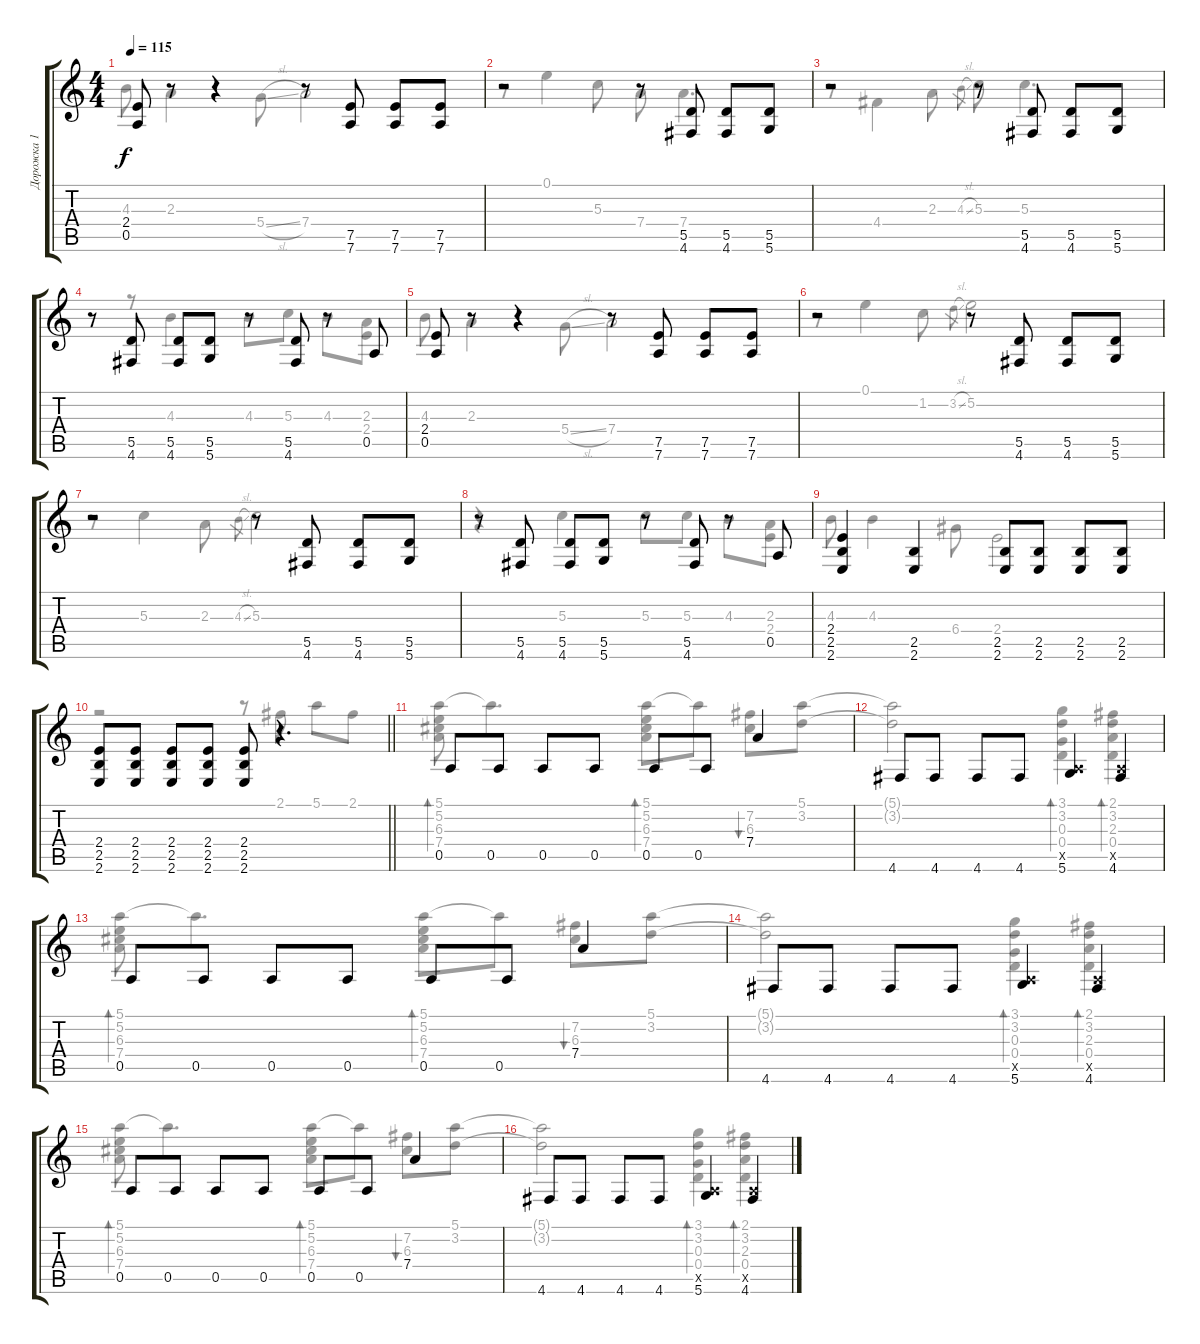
\track ("Дорожка 1" "Дорожка 1") {instrument acousticguitarsteel}
\staff {score tabs}
\tuning (E4 B3 G3 D3 A2 D2) {hide}
\voice
\ts (4 4)
\tempo 115
\clef g2
\ks c
(2.4 0.5).8{dy f} r.8 r.4 r.8 (7.5 7.6).8 (7.5 7.6).8 (7.5 7.6).8 |
r.2 r.8 (5.5 4.6).8 (5.5 4.6).8 (5.5 5.6).8 |
r.2 r.8 (5.5 4.6).8 (5.5 4.6).8 (5.5 5.6).8 |
r.8 (5.5 4.6).8 (5.5 4.6).8 (5.5 5.6).8 r.8 (5.5 4.6).8 r.8 0.5.8 |
(2.4 0.5).8 r.8 r.4 r.8 (7.5 7.6).8 (7.5 7.6).8 (7.5 7.6).8 |
r.2 r.8 (5.5 4.6).8 (5.5 4.6).8 (5.5 5.6).8 |
r.2 r.8 (5.5 4.6).8 (5.5 4.6).8 (5.5 5.6).8 |
r.8 (5.5 4.6).8 (5.5 4.6).8 (5.5 5.6).8 r.8 (5.5 4.6).8 r.8 0.5.8 |
(2.4 2.5 2.6).4 (2.5 2.6).4 (2.5 2.6).8 (2.5 2.6).8 (2.5 2.6).8 (2.5 2.6).8 |
\barLineRight lightlight
(2.4 2.5 2.6).8 (2.4 2.5 2.6).8 (2.4 2.5 2.6).8 (2.4 2.5 2.6).8 (2.4 2.5 2.6).8 r.4{d} |
\section ("" "")
0.5.8 0.5.8 0.5.8 0.5.8 0.5.8 0.5.8 7.4.4 |
4.6.8 4.6.8 4.6.8 4.6.8 (0.5{x} 5.6).4 (0.5{x} 4.6).4 |
0.5.8 0.5.8 0.5.8 0.5.8 0.5.8 0.5.8 7.4.4 |
4.6.8 4.6.8 4.6.8 4.6.8 (0.5{x} 5.6).4 (0.5{x} 4.6).4 |
0.5.8 0.5.8 0.5.8 0.5.8 0.5.8 0.5.8 7.4.4 |
4.6.8 4.6.8 4.6.8 4.6.8 (0.5{x} 5.6).4 (0.5{x} 4.6).4
\voice
\clef g2
\ottava regular
\simile none
\ks c
4.3.8{dy f} 2.3.4 5.4{sl}.8 7.4.2 |
r.8 0.1.4 5.3.8 7.4.8 7.4.4{d} |
r.8 4.4.4 2.3.8 4.3{sl}.8{gr} 5.3.8 5.3.4{d} |
r.8 r.8 4.3.4 4.3.8 5.3.8 4.3.8 (2.3 2.4).8 |
4.3.8 2.3.4 5.4{sl}.8 7.4.2 |
r.8 0.1.4 1.2.8 3.2{sl}.8{gr} 5.2.2 |
r.8 5.3.4 2.3.8 4.3{sl}.8{gr} 5.3.2 |
r.4 5.3.4 5.3.8 5.3.8 4.3.8 (2.3 2.4).8 |
4.3.8 4.3.4 6.4.8 2.4.2 |
\barLineRight lightlight
r.2 r.8 2.1.8 5.1.8 2.1.8 |
(5.1 5.2 6.3 7.4).8{bd 60} 5.1{t}.4{d} (5.1 5.2 6.3 7.4).8{bd 60} 5.1{t}.8 (7.2 6.3).8{bu 60} (5.1 3.2).8 |
(5.1{t} 3.2{t}).2 (3.1 3.2 0.3 0.4).4{bd 60} (2.1 3.2 2.3 0.4).4{bd 60} |
(5.1 5.2 6.3 7.4).8{bd 60} 5.1{t}.4{d} (5.1 5.2 6.3 7.4).8{bd 60} 5.1{t}.8 (7.2 6.3).8{bu 60} (5.1 3.2).8 |
(5.1{t} 3.2{t}).2 (3.1 3.2 0.3 0.4).4{bd 60} (2.1 3.2 2.3 0.4).4{bd 60} |
(5.1 5.2 6.3 7.4).8{bd 60} 5.1{t}.4{d} (5.1 5.2 6.3 7.4).8{bd 60} 5.1{t}.8 (7.2 6.3).8{bu 60} (5.1 3.2).8 |
(5.1{t} 3.2{t}).2 (3.1 3.2 0.3 0.4).4{bd 60} (2.1 3.2 2.3 0.4).4{bd 60}
